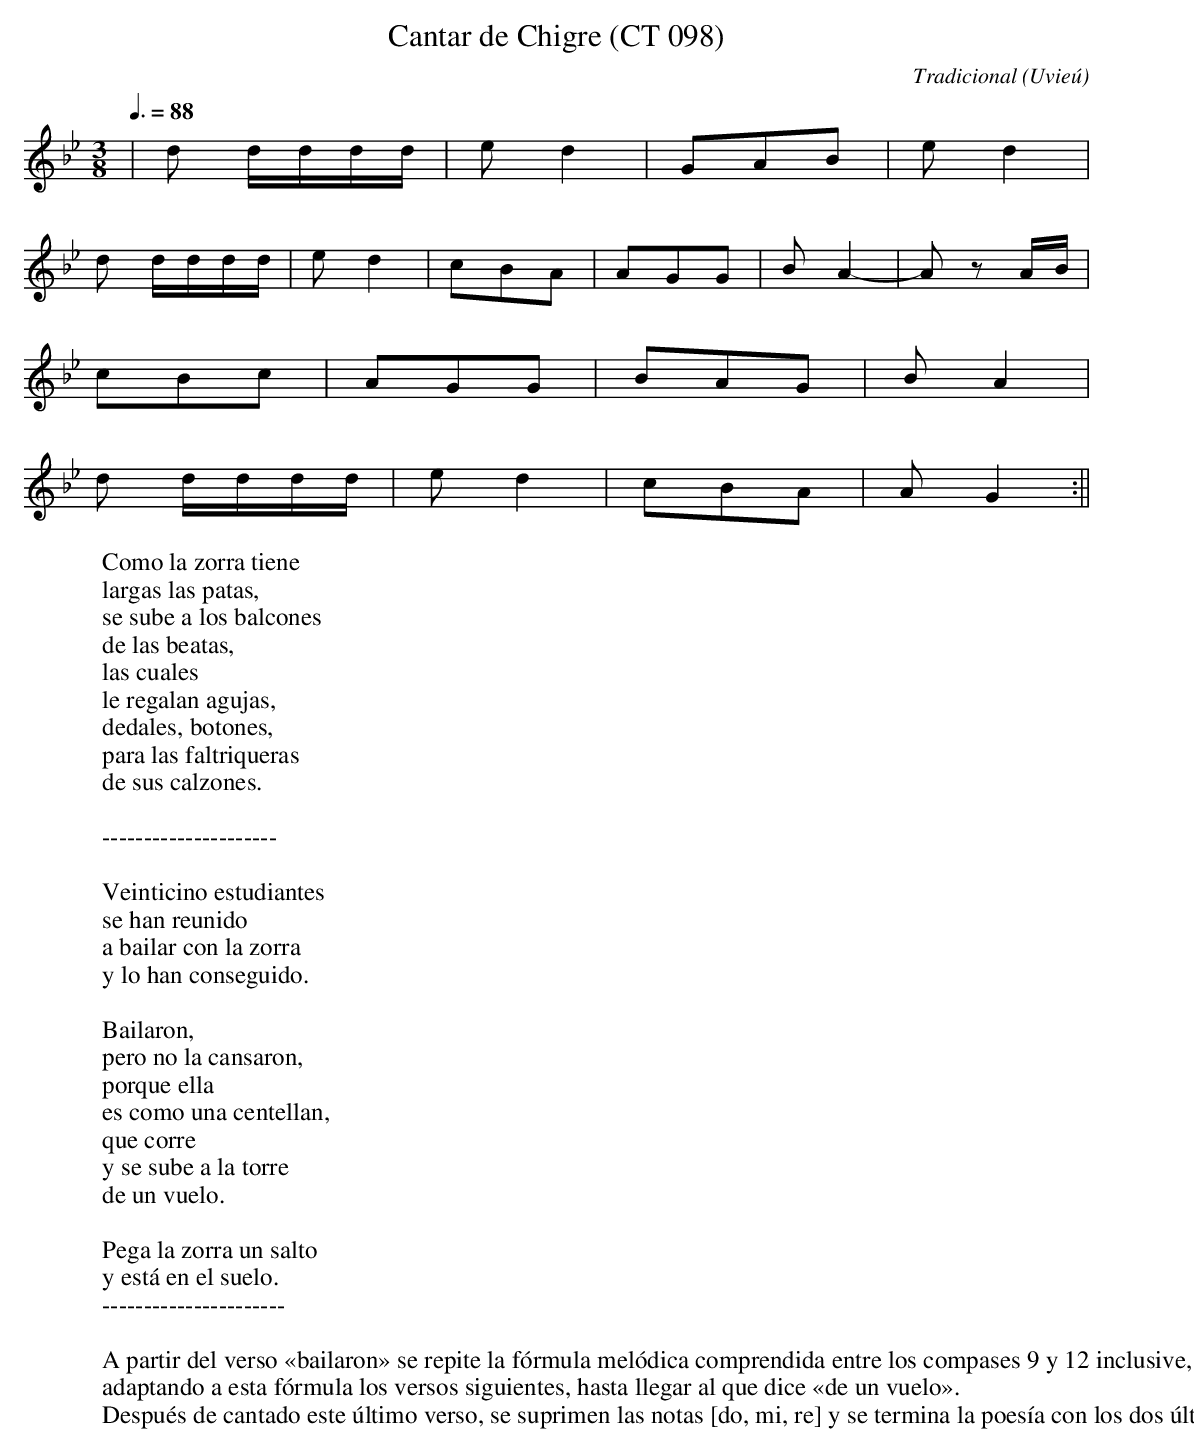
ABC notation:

X:1
T:Cantar de Chigre (CT 098)
C:Tradicional
O:Uvieú
M:3/8
L:1/8
Q:3/8=88
K:Gm
|d d/d/d/d/|e d2|GAB|e d2|
d d/d/d/d/|e d2|cBA|AGG|B A2-|A z A/B/|
cBc|AGG|BAG|B A2|
d d/d/d/d/|e d2|cBA|A G2 :||
W:Como la zorra tiene
W:largas las patas,
W:se sube a los balcones
W:de las beatas,
W:las cuales
W:le regalan agujas,
W:dedales, botones,
W:para las faltriqueras
W:de sus calzones.
W:
W:---------------------
W:
W:Veinticino estudiantes
W:se han reunido
W:a bailar con la zorra
W:y lo han conseguido.
W:
W:Bailaron,
W:pero no la cansaron,
W:porque ella
W:es como una centellan,
W:que corre
W:y se sube a la torre
W:de un vuelo.
W:
W:Pega la zorra un salto
W:y está en el suelo.
W:----------------------
W:
W:A partir del verso «bailaron» se repite la fórmula melódica comprendida entre los compases 9 y 12 inclusive,
W:adaptando a esta fórmula los versos siguientes, hasta llegar al que dice «de un vuelo».
W:Después de cantado este último verso, se suprimen las notas [do, mi, re] y se termina la poesía con los dos últimos grupos rítimicos de la melodía, según aparecen en la transcripción.
W:
